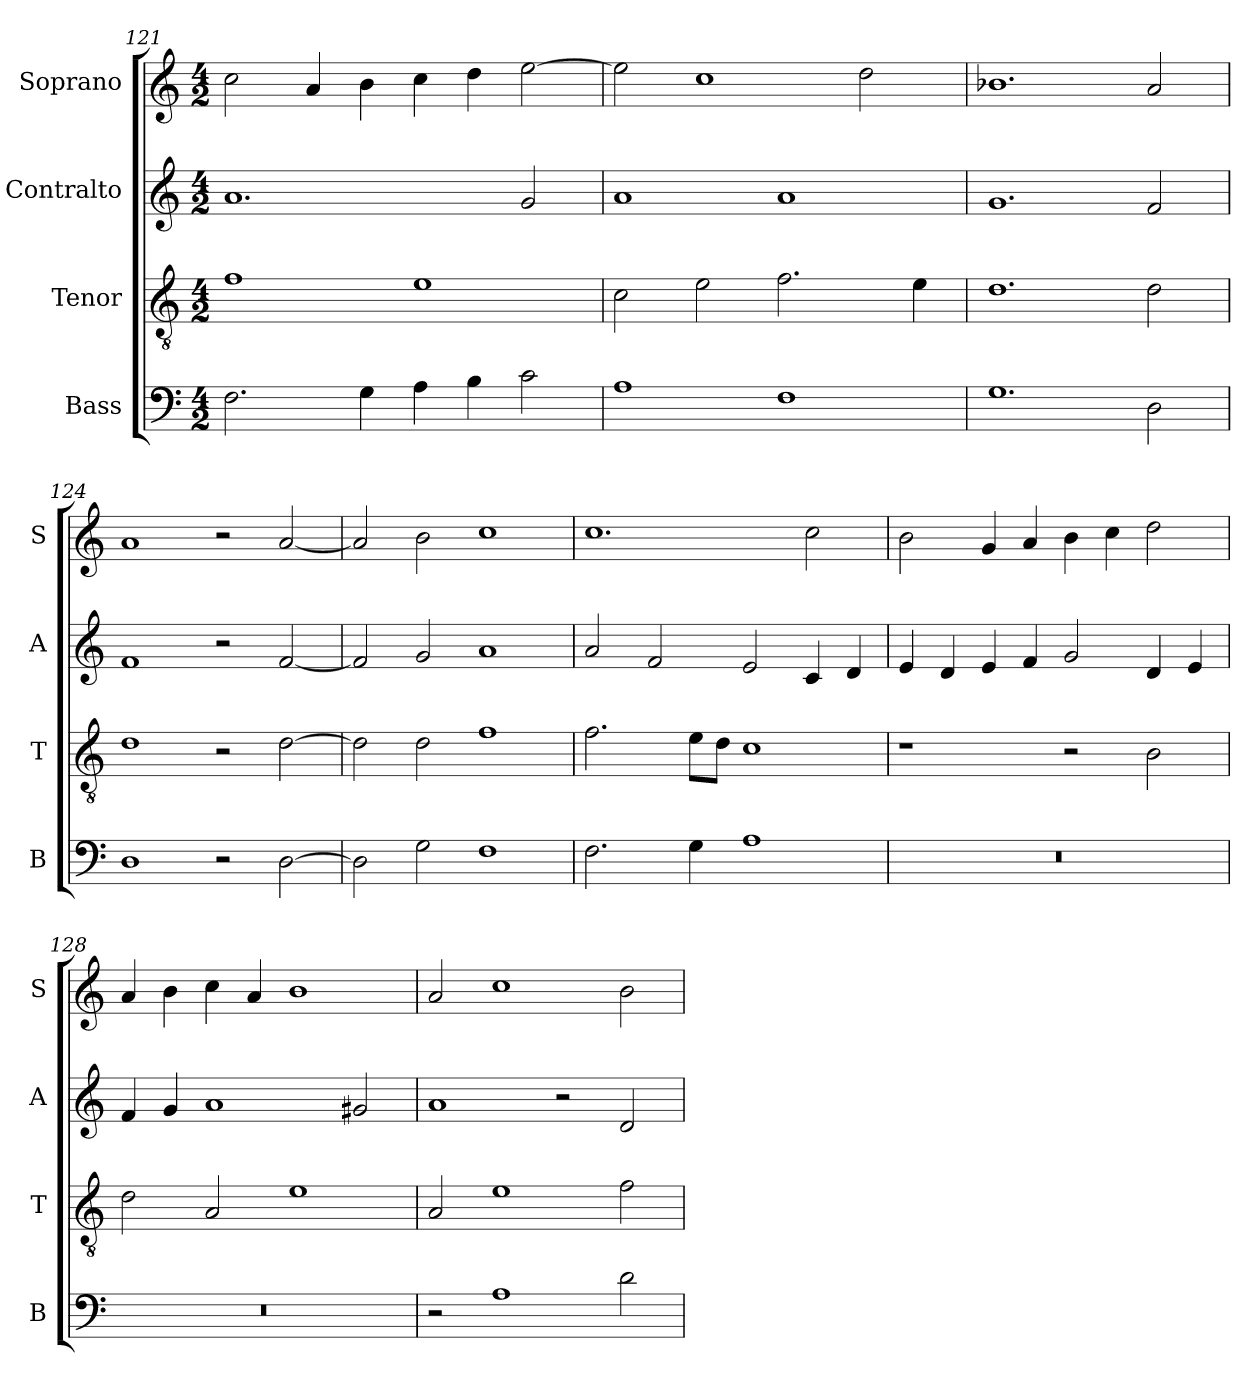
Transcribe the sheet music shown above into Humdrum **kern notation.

**kern	**kern	**kern	**kern
*part4	*part3	*part2	*part1
*staff4	*staff3	*staff2	*staff1
*I"Bass	*I"Tenor	*I"Contralto	*I"Soprano
*I'B	*I'T	*I'A	*I'S
*clefF4	*clefGv2	*clefG2	*clefG2
*k[]	*k[]	*k[]	*k[]
*G:mix	*G:mix	*G:mix	*G:mix
*M4/2	*M4/2	*M4/2	*M4/2
=121	=121	=121	=121
2.F	1f	1.a	2cc
.	.	.	4a
4G	.	.	4b
4A	1e	.	4cc
4B	.	.	4dd
2c	.	2g	[2ee
=122	=122	=122	=122
1A	2c	1a	2ee]
.	2e	.	1cc
1F	2.f	1a	.
.	.	.	2dd
.	4e	.	.
=123	=123	=123	=123
1.G	1.d	1.g	1.b-X
2D	2d	2f	2a
=124	=124	=124	=124
1D	1d	1f	1a
2r	2r	2r	2r
[2D	[2d	[2f	[2a
=125	=125	=125	=125
2D]	2d]	2f]	2a]
2G	2d	2g	2b
1F	1f	1a	1cc
=126	=126	=126	=126
2.F	2.f	2a	1.cc
.	.	2f	.
4G	8e\L	.	.
.	8d\J	.	.
1A	1c	2e	.
.	.	4c	2cc
.	.	4d	.
=127	=127	=127	=127
0r	1r	4e	2b
.	.	4d	.
.	.	4e	4g
.	.	4f	4a
.	2r	2g	4b
.	.	.	4cc
.	2B	4d	2dd
.	.	4e	.
=128	=128	=128	=128
0r	2d	4f	4a
.	.	4g	4b
.	2A	1a	4cc
.	.	.	4a
.	1e	.	1b
.	.	2g#X	.
=129	=129	=129	=129
2r	2A	1a	2a
1A	1e	.	1cc
.	.	2r	.
2d	2f	2d	2b
=	=	=	=
*-	*-	*-	*-
